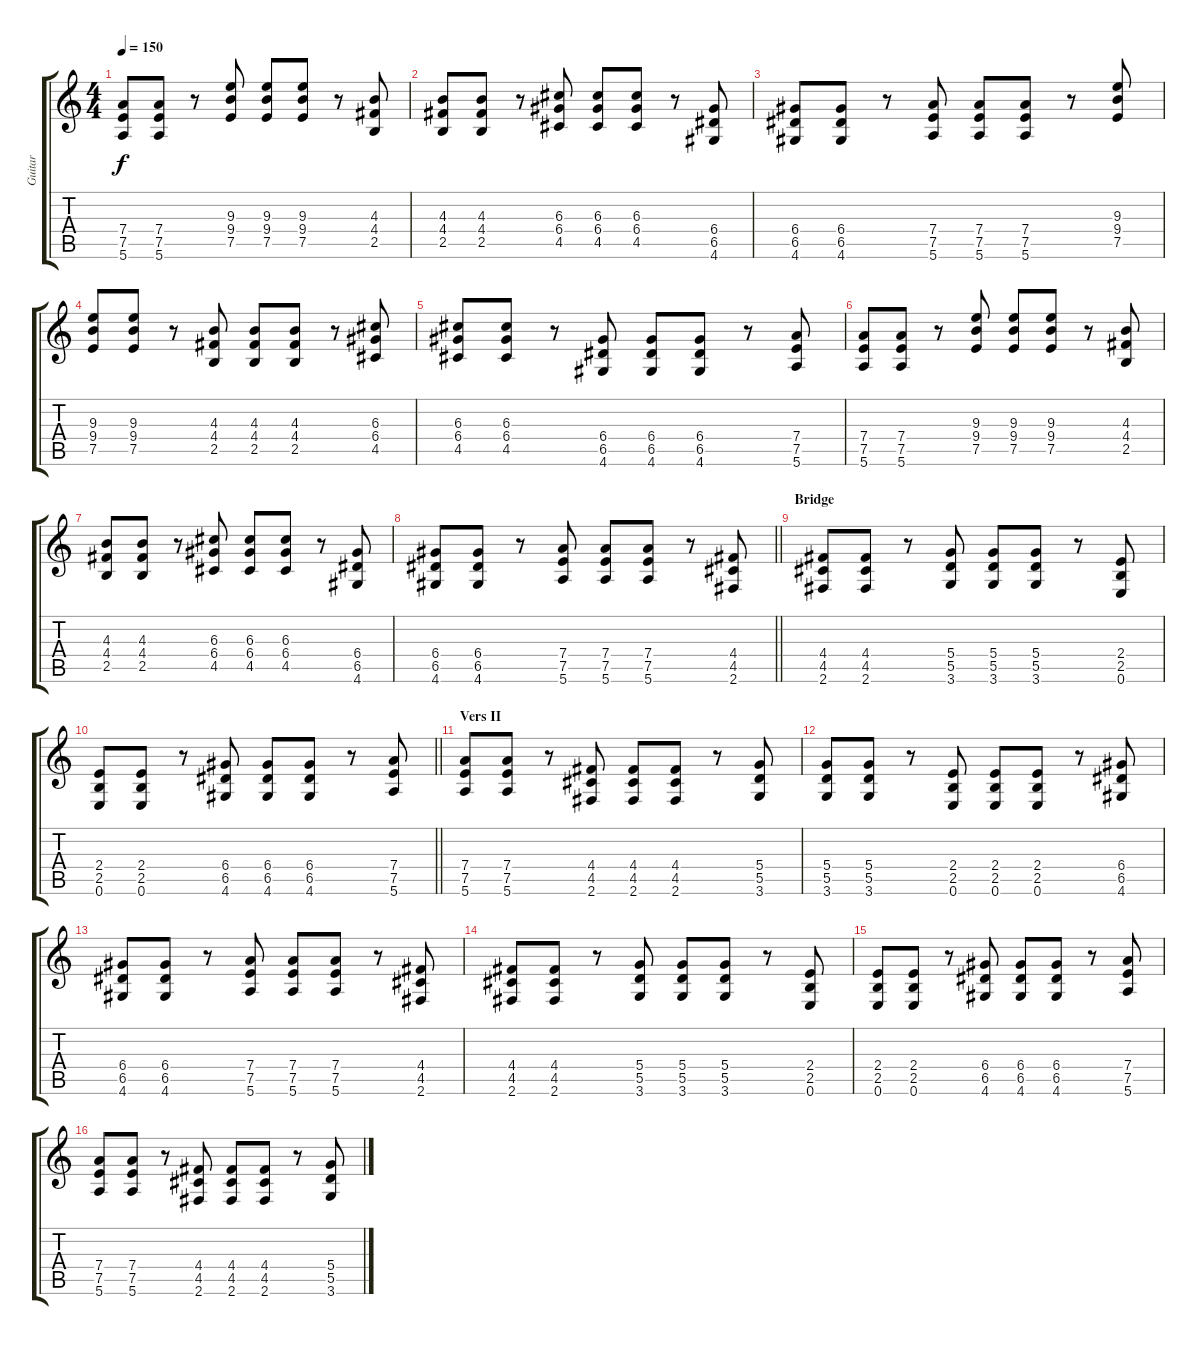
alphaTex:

\track ("Guitar" "Guitar") {instrument distortionguitar}
\staff {score tabs}
\tuning (E4 B3 G3 D3 A2 E2) {hide}
\ts (4 4)
\tempo 150
\clef g2
\ks c
(7.4 7.5 5.6).8{dy f} (7.4 7.5 5.6).8 r.8 (9.3 9.4 7.5).8 (9.3 9.4 7.5).8 (9.3 9.4 7.5).8 r.8 (4.3 4.4 2.5).8 |
(4.3 4.4 2.5).8 (4.3 4.4 2.5).8 r.8 (6.3 6.4 4.5).8 (6.3 6.4 4.5).8 (6.3 6.4 4.5).8 r.8 (6.4 6.5 4.6).8 |
(6.4 6.5 4.6).8 (6.4 6.5 4.6).8 r.8 (7.4 7.5 5.6).8 (7.4 7.5 5.6).8 (7.4 7.5 5.6).8 r.8 (9.3 9.4 7.5).8 |
(9.3 9.4 7.5).8 (9.3 9.4 7.5).8 r.8 (4.3 4.4 2.5).8 (4.3 4.4 2.5).8 (4.3 4.4 2.5).8 r.8 (6.3 6.4 4.5).8 |
(6.3 6.4 4.5).8 (6.3 6.4 4.5).8 r.8 (6.4 6.5 4.6).8 (6.4 6.5 4.6).8 (6.4 6.5 4.6).8 r.8 (7.4 7.5 5.6).8 |
(7.4 7.5 5.6).8 (7.4 7.5 5.6).8 r.8 (9.3 9.4 7.5).8 (9.3 9.4 7.5).8 (9.3 9.4 7.5).8 r.8 (4.3 4.4 2.5).8 |
(4.3 4.4 2.5).8 (4.3 4.4 2.5).8 r.8 (6.3 6.4 4.5).8 (6.3 6.4 4.5).8 (6.3 6.4 4.5).8 r.8 (6.4 6.5 4.6).8 |
\barLineRight lightlight
(6.4 6.5 4.6).8 (6.4 6.5 4.6).8 r.8 (7.4 7.5 5.6).8 (7.4 7.5 5.6).8 (7.4 7.5 5.6).8 r.8 (4.4 4.5 2.6).8 |
\section ("" "Bridge")
(4.4 4.5 2.6).8 (4.4 4.5 2.6).8 r.8 (5.4 5.5 3.6).8 (5.4 5.5 3.6).8 (5.4 5.5 3.6).8 r.8 (2.4 2.5 0.6).8 |
\barLineRight lightlight
(2.4 2.5 0.6).8 (2.4 2.5 0.6).8 r.8 (6.4 6.5 4.6).8 (6.4 6.5 4.6).8 (6.4 6.5 4.6).8 r.8 (7.4 7.5 5.6).8 |
\section ("" "Vers II")
(7.4 7.5 5.6).8 (7.4 7.5 5.6).8 r.8 (4.4 4.5 2.6).8 (4.4 4.5 2.6).8 (4.4 4.5 2.6).8 r.8 (5.4 5.5 3.6).8 |
(5.4 5.5 3.6).8 (5.4 5.5 3.6).8 r.8 (2.4 2.5 0.6).8 (2.4 2.5 0.6).8 (2.4 2.5 0.6).8 r.8 (6.4 6.5 4.6).8 |
(6.4 6.5 4.6).8 (6.4 6.5 4.6).8 r.8 (7.4 7.5 5.6).8 (7.4 7.5 5.6).8 (7.4 7.5 5.6).8 r.8 (4.4 4.5 2.6).8 |
(4.4 4.5 2.6).8 (4.4 4.5 2.6).8 r.8 (5.4 5.5 3.6).8 (5.4 5.5 3.6).8 (5.4 5.5 3.6).8 r.8 (2.4 2.5 0.6).8 |
(2.4 2.5 0.6).8 (2.4 2.5 0.6).8 r.8 (6.4 6.5 4.6).8 (6.4 6.5 4.6).8 (6.4 6.5 4.6).8 r.8 (7.4 7.5 5.6).8 |
(7.4 7.5 5.6).8 (7.4 7.5 5.6).8 r.8 (4.4 4.5 2.6).8 (4.4 4.5 2.6).8 (4.4 4.5 2.6).8 r.8 (5.4 5.5 3.6).8
